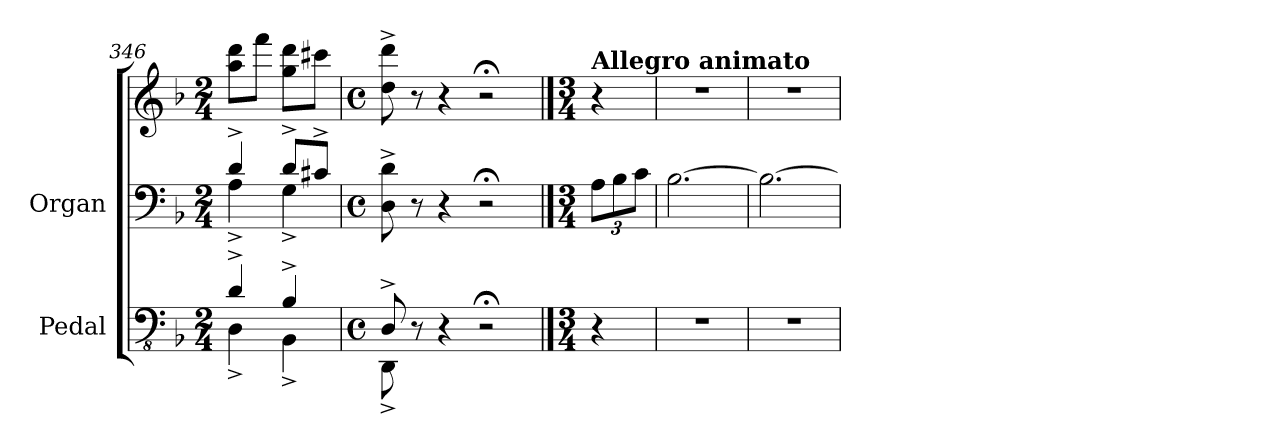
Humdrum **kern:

**kern	**kern	**kern
*part2	*part1	*part1
*staff3	*staff2	*staff1
*I"Pedal	*I"Organ	*
*clefFv4	*clefF4	*clefG2
*k[b-]	*k[b-]	*k[b-]
*M2/4	*M2/4	*M2/4
*MM185	*MM185	*MM185
=346	=346	=346
*^	*^	*
4D^/	4DD^\	4d^/	4A^\	8aa\ 8ddd\L
.	.	.	.	8fff\J
4BB-^/	4BBB-^\	8d^/L	4G^\	8gg\ 8ddd\L
.	.	8c#X^/J	.	8ccc#X\J
*	*	*v	*v	*
=347	=347	=347	=347
*M4/4	*	*M4/4	*M4/4
*met(c)	*	*met(c)	*met(c)
*	*	*	*MM144
8DD^/	8DDD^\	8D\^ 8d\^	8dd\^ 8ddd\^
8r	8ryy	8r	8r
4r	4ryy	4r	4r
2r;<	2ryy	2r;<	2r;<
*v	*v	*	*
!!LO:LB:g=z
==1	==1	==1
*M3/4	*M3/4	*M3/4
*	*Xbrackettup	*
*	*	*MM168
*^	*	*
!	!	!	!LO:TX:a:B:t=Allegro animato
*v	*v	*	*
4r	12A\L	4r
.	12B-\	.
.	12c\J	.
=2	=2	=2
2.r	[2.B-\	2.r
=3	=3	=3
2.r	2.B-\_	2.r
=	=	=
*-	*-	*-
